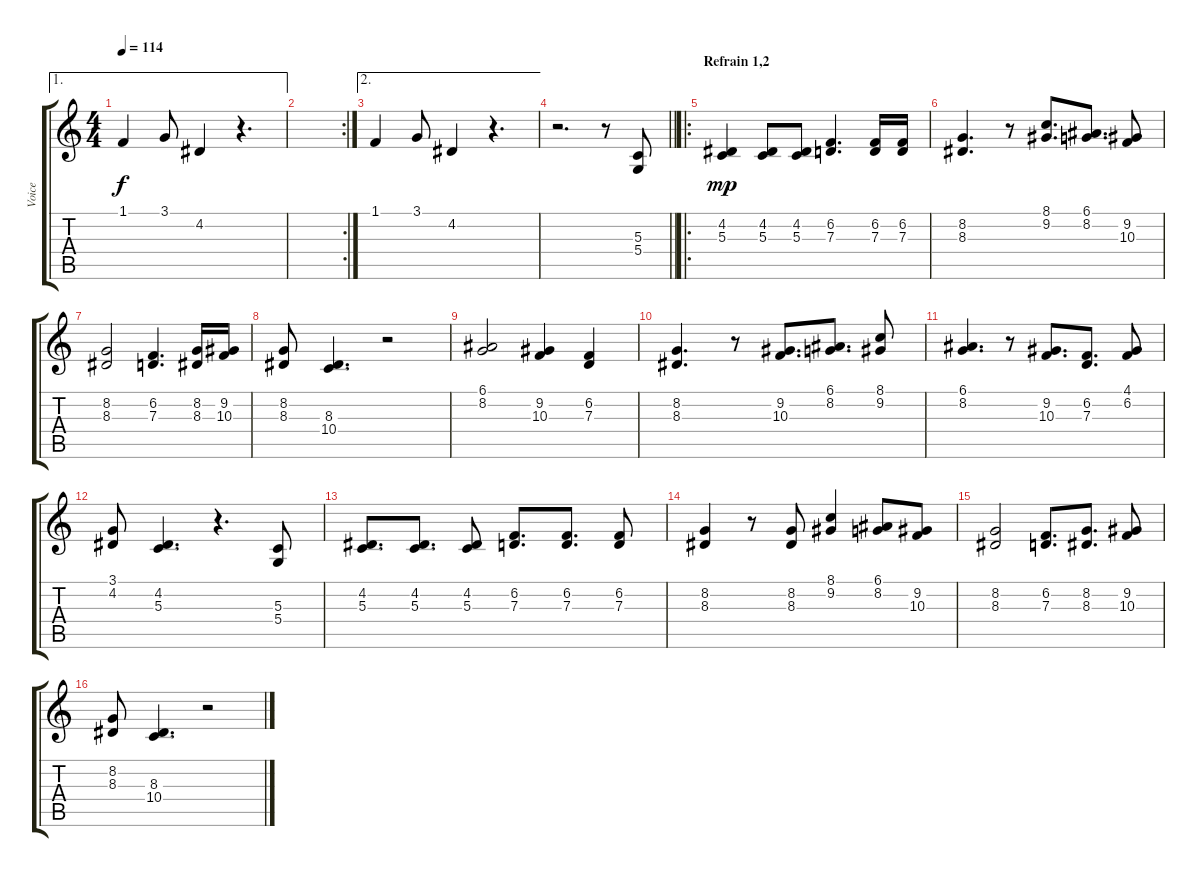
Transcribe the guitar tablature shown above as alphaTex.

\track ("Voice" "Voice") {instrument fx5brightness}
\staff {score tabs}
\tuning (E4 B3 G3 D3 A2 E2) {hide}
\ae 1
\ts (4 4)
\tempo 114
\clef g2
\ks c
1.1{t}.4{dy f} 3.1.8 4.2.4 r.4{d} |
\rc 2
|
\ae 2
1.1.4 3.1.8 4.2.4 r.4{d} |
\barLineRight lightlight
r.2{d} r.8 (5.3 5.4).8 |
\ro
\section ("" "Refrain 1,2")
(4.2 5.3).4{dy mp} (4.2 5.3).8 (4.2 5.3).8 (6.2 7.3).4{d} (6.2 7.3).16 (6.2 7.3).16 |
(8.2 8.3).4{d} r.8 (8.1 9.2).8{d} (6.1 8.2).8{d} (9.2 10.3).8 |
(8.2 8.3).2 (6.2 7.3).4{d} (8.2 8.3).16 (9.2 10.3).16 |
(8.2 8.3).8 (8.3 10.4).4{d} r.2 |
(6.1 8.2).2 (9.2 10.3).4 (6.2 7.3).4 |
(8.2 8.3).4{d} r.8 (9.2 10.3).8{d} (6.1 8.2).8{d} (8.1 9.2).8 |
(6.1 8.2).4{d} r.8 (9.2 10.3).8{d} (6.2 7.3).8{d} (4.1 6.2).8 |
(3.1 4.2).8 (4.2 5.3).4{d} r.4{d} (5.3 5.4).8 |
(4.2 5.3).8{d} (4.2 5.3).8{d} (4.2 5.3).8 (6.2 7.3).8{d} (6.2 7.3).8{d} (6.2 7.3).8 |
(8.2 8.3).4 r.8 (8.2 8.3).8 (8.1 9.2).4 (6.1 8.2).8 (9.2 10.3).8 |
(8.2 8.3).2 (6.2 7.3).8{d} (8.2 8.3).8{d} (9.2 10.3).8 |
(8.2 8.3).8 (8.3 10.4).4{d} r.2
